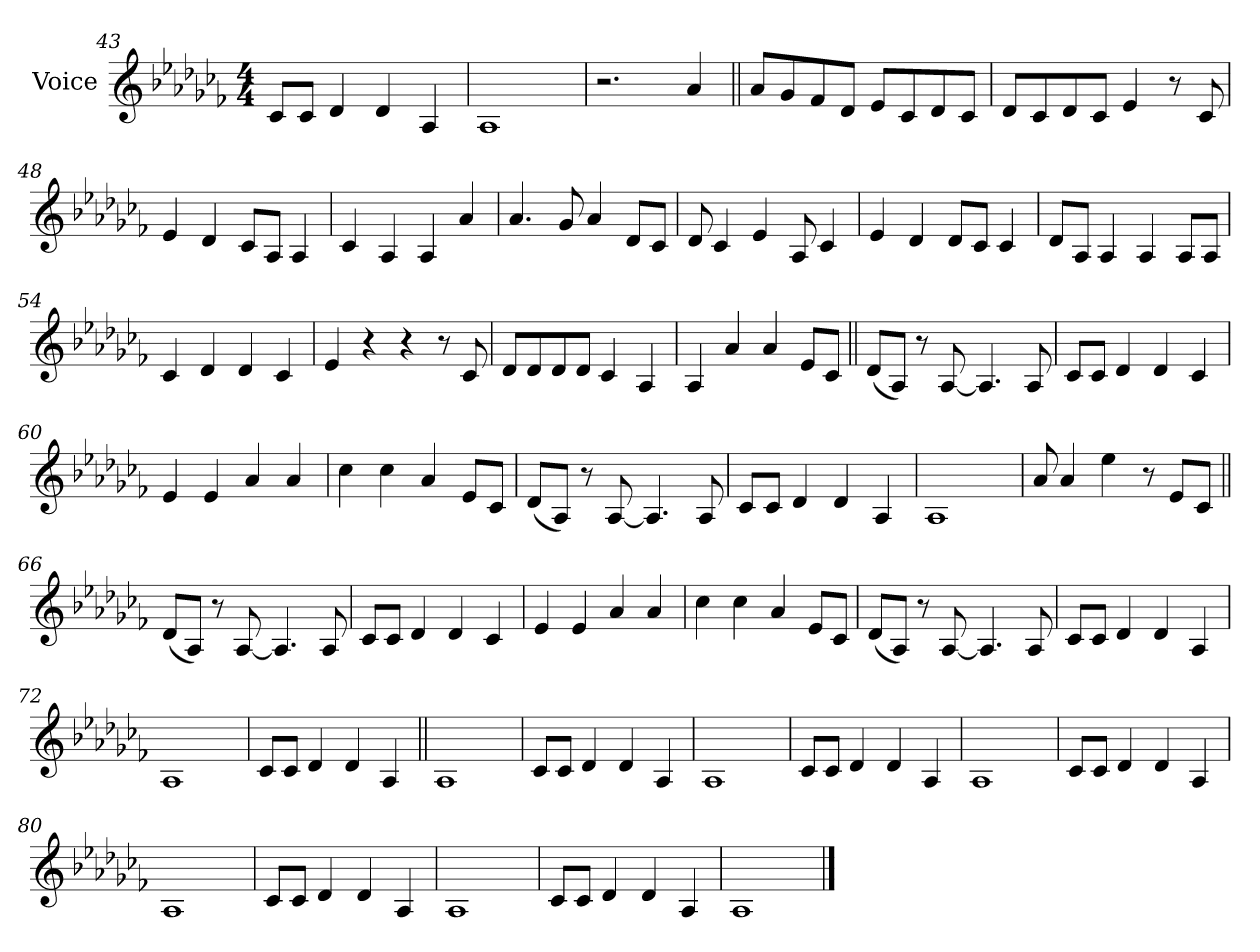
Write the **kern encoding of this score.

**kern
*part1
*staff1
*I"Voice
*I'Vc.
*clefG2
*k[b-e-a-d-g-c-f-]
*M4/4
=43
8c-L
8c-J
4d-
4d-
4A-
=44
1A-
=45
2.r
4a-
=46||
8a-L
8g-
8f-
8d-J
8e-L
8c-
8d-
8c-J
=47
8d-L
8c-
8d-
8c-J
4e-
8r
8c-
=48
4e-
4d-
8c-L
8A-J
4A-
=49
4c-
4A-
4A-
4a-!
=50
4.a-!
8g-!
4a-!
8d-!L
8c-!J
=51
8d-!
4c-!
4e-!
8A-!
4c-!
=52
4e-!
4d-!
8d-!L
8c-!J
4c-!
=53
8d-!L
8A-!J
4A-!
4A-!
8A-L
8A-J
=54
4c-
4d-
4d-
4c-
=55
4e-
4r
4r
8r
8c-
=56
8d-L
8d-
8d-
8d-J
4c-
4A-
=57
4A-
4a-!
4a-!
8e-L
8c-J
=58||
(<8d-L
8A-J)
8r
[8A-
4.A-]
8A-
=59
8c-L
8c-J
4d-
4d-
4c-
=60
4e-
4e-
4a-
4a-
=61
4cc-
4cc-
4a-
8e-L
8c-J
=62
(<8d-L
8A-J)
8r
[8A-
4.A-]
8A-
=63
8c-L
8c-J
4d-
4d-
4A-
=64
1A-
=65
8a-!
4a-!
4ee-!
8r
8e-L
8c-J
=66||
(<8d-L
8A-J)
8r
[8A-
4.A-]
8A-
=67
8c-L
8c-J
4d-
4d-
4c-
=68
4e-
4e-
4a-
4a-
=69
4cc-
4cc-
4a-
8e-L
8c-J
=70
(<8d-L
8A-J)
8r
[8A-
4.A-]
8A-
=71
8c-L
8c-J
4d-
4d-
4A-
=72
1A-
=73
8c-L
8c-J
4d-
4d-
4A-
=74||
1A-
=75
8c-L
8c-J
4d-
4d-
4A-
=76
1A-
=77
8c-L
8c-J
4d-
4d-
4A-
=78
1A-
=79
8c-L
8c-J
4d-
4d-
4A-
=80
1A-
=81
8c-L
8c-J
4d-
4d-
4A-
=82
1A-
=83
8c-L
8c-J
4d-
4d-
4A-
=84
1A-
==
*-
